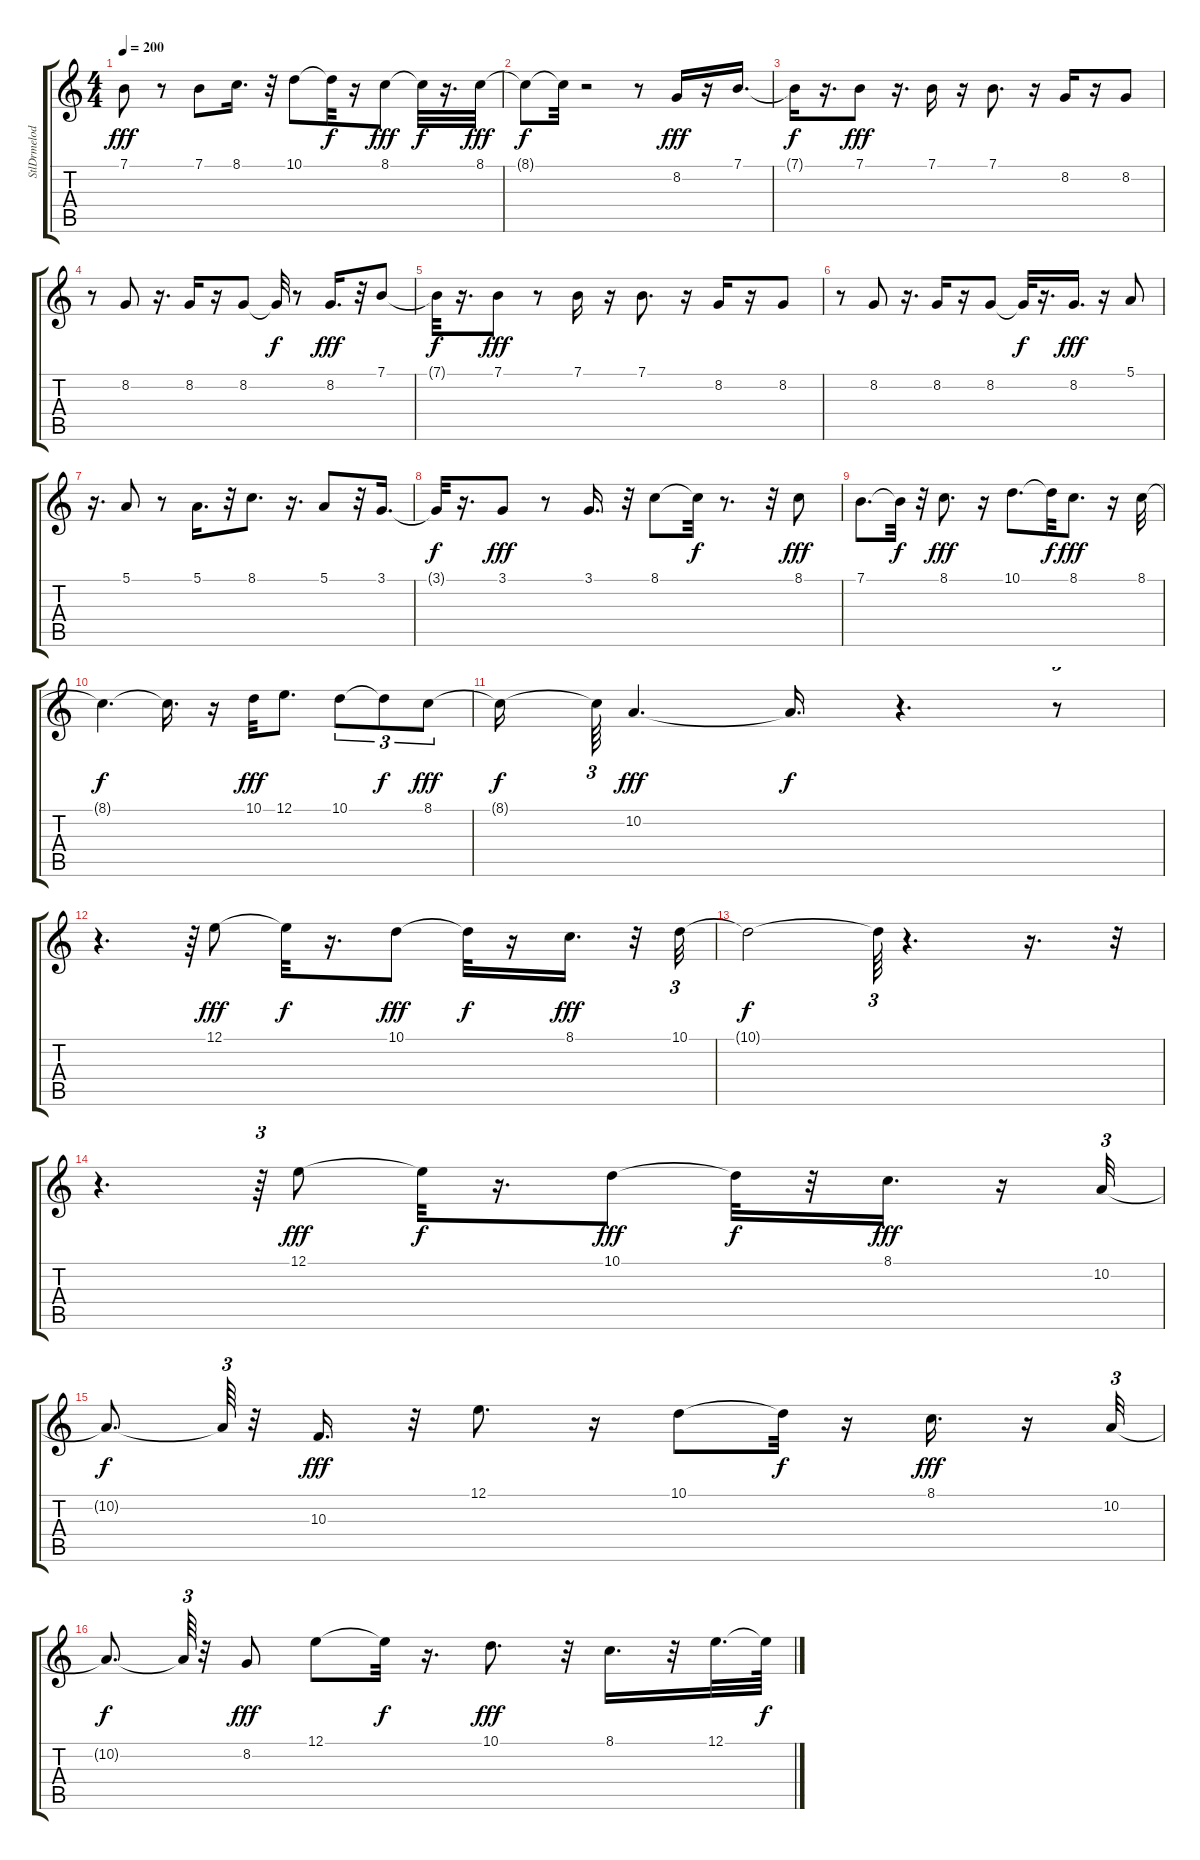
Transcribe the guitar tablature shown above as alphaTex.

\track ("StlDrmelodyNoroll   " "StlDrmelod") {instrument steeldrums}
\staff {score tabs}
\tuning (E4 B3 G3 D3 A2 E2) {hide}
\ts (4 4)
\tempo 200
\clef g2
\ks c
7.1.8{dy fff} r.8 7.1.8 8.1.16{d} r.32 10.1.8 10.1{t}.32{dy f} r.16 8.1.8{dy fff} 8.1{t}.32{dy f} r.16{d} 8.1.32{dy fff} |
8.1{t}.8{dy f} 8.1{t}.32 r.2 r.8 8.2.16{dy fff} r.16 7.1.16{d} |
7.1{t}.16{dy f} r.16{d} 7.1.8{dy fff} r.16{d} 7.1.16 r.16 7.1.8{d} r.16 8.2.16 r.16 8.2.8 |
r.8 8.2.8 r.16{d} 8.2.16 r.16 8.2.8 8.2{t}.32{dy f} r.8 8.2.16{d dy fff} r.32 7.1.8 |
7.1{t}.32{dy f} r.16{d} 7.1.8{dy fff} r.8 7.1.16 r.16 7.1.8{d} r.16 8.2.16 r.16 8.2.8 |
r.8 8.2.8 r.16{d} 8.2.16 r.16 8.2.8 8.2{t}.32{dy f} r.16{d} 8.2.16{d dy fff} r.16 5.1.8 |
r.16{d} 5.1.8 r.8 5.1.16{d} r.32 8.1.8{d} r.16{d} 5.1.8 r.32 3.1.16{d} |
3.1{t}.32{dy f} r.16{d} 3.1.8{dy fff} r.8 3.1.16{d} r.32 8.1.8 8.1{t}.32{dy f} r.8{d} r.32 8.1.8{dy fff} |
7.1.8{d} 7.1{t}.32{dy f} r.32 8.1.8{d dy fff} r.16 10.1.8{d} 10.1{t}.32{dy f} 8.1.8{d dy fff} r.16 8.1.32 |
8.1{t}.4{d dy f} 8.1{t}.16{d} r.16 10.1.32{dy fff} 12.1.8{d} 10.1.8{tu (3 2)} 10.1{t}.8{tu (3 2) dy f} 8.1.8{tu (3 2) dy fff} |
8.1{t}.16{dy f} 8.1{t}.64{tu (3 2)} 10.2.4{d dy fff} 10.2{t}.16{d dy f} r.4{d} r.8{tu (3 2)} |
r.4{d} r.64{tu (3 2)} 12.1.8{dy fff} 12.1{t}.32{dy f} r.16{d} 10.1.8{dy fff} 10.1{t}.32{dy f} r.16 8.1.16{d dy fff} r.32 10.1.32{tu (3 2)} |
10.1{t}.2{dy f} 10.1{t}.64{tu (3 2)} r.4{d} r.16{d} r.32{tu (3 2)} |
r.4{d} r.64{tu (3 2)} 12.1.8{dy fff} 12.1{t}.32{dy f} r.16{d} 10.1.8{dy fff} 10.1{t}.32{dy f} r.32 8.1.16{d dy fff} r.16 10.2.32{tu (3 2)} |
10.2{t}.8{d dy f} 10.2{t}.64{tu (3 2)} r.32 10.3.16{d dy fff} r.32 12.1.8{d} r.16 10.1.8 10.1{t}.32{dy f} r.16 8.1.16{d dy fff} r.16 10.2.32{tu (3 2)} |
10.2{t}.8{d dy f} 10.2{t}.64{tu (3 2)} r.32 8.2.8{dy fff} 12.1.8 12.1{t}.32{dy f} r.16{d} 10.1.8{d dy fff} r.32 8.1.16{d} r.32 12.1.32{d} 12.1{t}.64{dy f}
